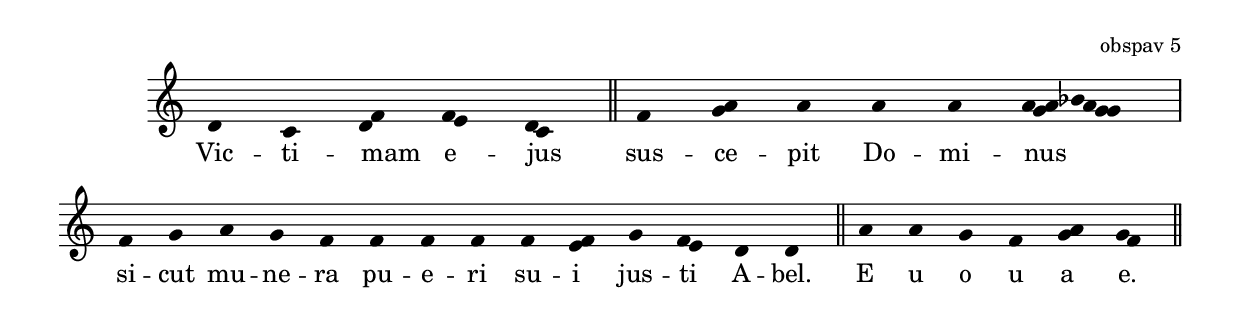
\version "2.19.32"

\include "../lib/synopsis.ily"

\score {
  \transpose c c' {
    \plainchant
    d4 c \melisma { d f } \melisma { f e } \melisma { d c } \bar "||"
    f \melisma { g a } a a a \melisma { a g a bes a g g } \bar "|"
    f g a g f f f f f \melisma { e f } g \melisma { f e } d d \bar "||"
    a a g f \melisma { g a } \melisma { g f } \bar "||"
  }
  \addlyrics {
    Vic -- ti -- mam e -- jus
    sus -- ce -- pit Do -- mi -- nus
    si -- cut mu -- ne -- ra pu -- e -- ri su -- i jus -- ti A -- bel.
    E u o u a e.
  }
  \header {
    quid = "antiphona"
    fontes = "obspav 5"
  }
}

%{
\score {
  \transpose c c' {
    \plainchant

  }
  \addlyrics {

  }
  \header {
    fontes = ""
  }
}
%}